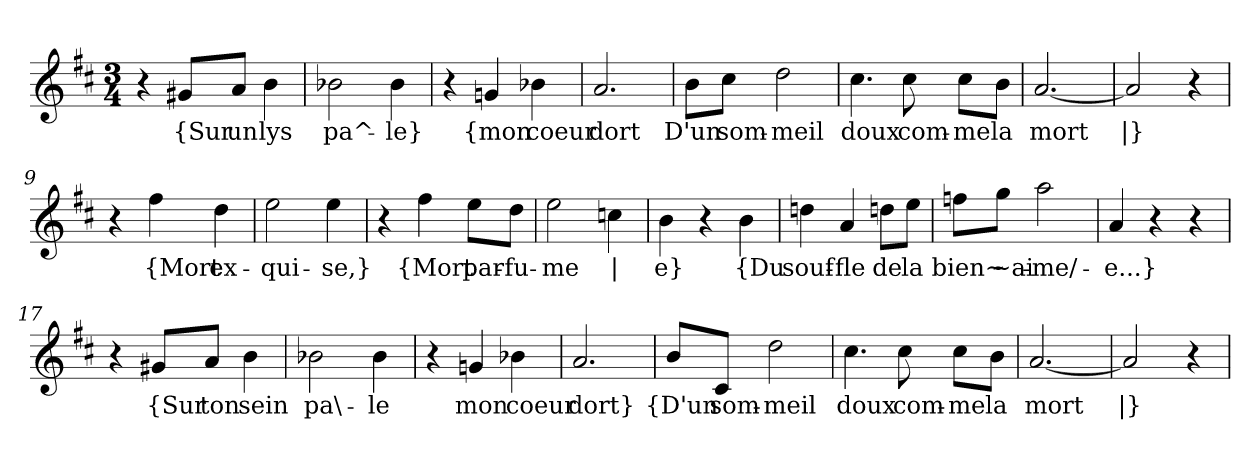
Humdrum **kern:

**kern	**text
*part1	*part1
*staff1	*staff1
*clefG2	*
*k[f#c#]	*
*M3/4	*
=1	=1
4r	.
!	!LO:LY:b
8g#X/L	{Sur
!	!LO:LY:b
8a/J	un
!	!LO:LY:b
4b\	lys
=2	=2
!	!LO:LY:b
2b-X\	pa^-
!	!LO:LY:b
4b-\	-le}
=3	=3
4r	.
!	!LO:LY:b
4gn/	{mon
!	!LO:LY:b
4b-X\	coeur
=4	=4
!	!LO:LY:b
2.a/	dort
=5	=5
!	!LO:LY:b
8b\L	D'un
!	!LO:LY:b
8cc#\J	som-
!	!LO:LY:b
2dd\	-meil
=6	=6
!	!LO:LY:b
4.cc#\	doux
!	!LO:LY:b
8cc#\	com-
!	!LO:LY:b
8cc#\L	-me
!	!LO:LY:b
8b\J	la
=7	=7
!	!LO:LY:b
[2.a/	mort
=8	=8
!	!LO:LY:b
2a/]	|}
4r	.
!!LO:LB:g=z
=9	=9
4r	.
!	!LO:LY:b
4ff#\	{Mort
!	!LO:LY:b
4dd\	ex-
=10	=10
!	!LO:LY:b
2ee\	-qui-
!	!LO:LY:b
4ee\	-se,}
=11	=11
4r	.
!	!LO:LY:b
4ff#\	{Mort
!	!LO:LY:b
8ee\L	par-
!	!LO:LY:b
8dd\J	-fu-
=12	=12
!	!LO:LY:b
2ee\	-me
!	!LO:LY:b
4ccn\	|
=13	=13
!	!LO:LY:b
4b\	-e}
4r	.
!	!LO:LY:b
4b\	{Du
=14	=14
!	!LO:LY:b
4ddn\	souf-
!	!LO:LY:b
4a/	-fle
!	!LO:LY:b
8ddn\L	de
!	!LO:LY:b
8ee\J	la
=15	=15
!	!LO:LY:b
8ffn\L	bien~
!	!LO:LY:b
8gg\J	~ai-
!	!LO:LY:b
2aa\	-me/-
=16	=16
!	!LO:LY:b
4a/	-e...}
4r	.
4r	.
!!LO:LB:g=z
=17	=17
4r	.
!	!LO:LY:b
8g#X/L	{Sur
!	!LO:LY:b
8a/J	ton
!	!LO:LY:b
4b\	sein
=18	=18
!	!LO:LY:b
2b-X\	pa\-
!	!LO:LY:b
4b-\	-le
=19	=19
4r	.
!	!LO:LY:b
4gn/	mon
!	!LO:LY:b
4b-X\	coeur
=20	=20
!	!LO:LY:b
2.a/	dort}
=21	=21
!	!LO:LY:b
8b/L	{D'un
!	!LO:LY:b
8c#/J	som-
!	!LO:LY:b
2dd\	-meil
=22	=22
!	!LO:LY:b
4.cc#\	doux
!	!LO:LY:b
8cc#\	com-
!	!LO:LY:b
8cc#\L	-me
!	!LO:LY:b
8b\J	la
=23	=23
!	!LO:LY:b
[2.a/	mort
=24	=24
!	!LO:LY:b
2a/]	|}
4r	.
=	=
*-	*-
